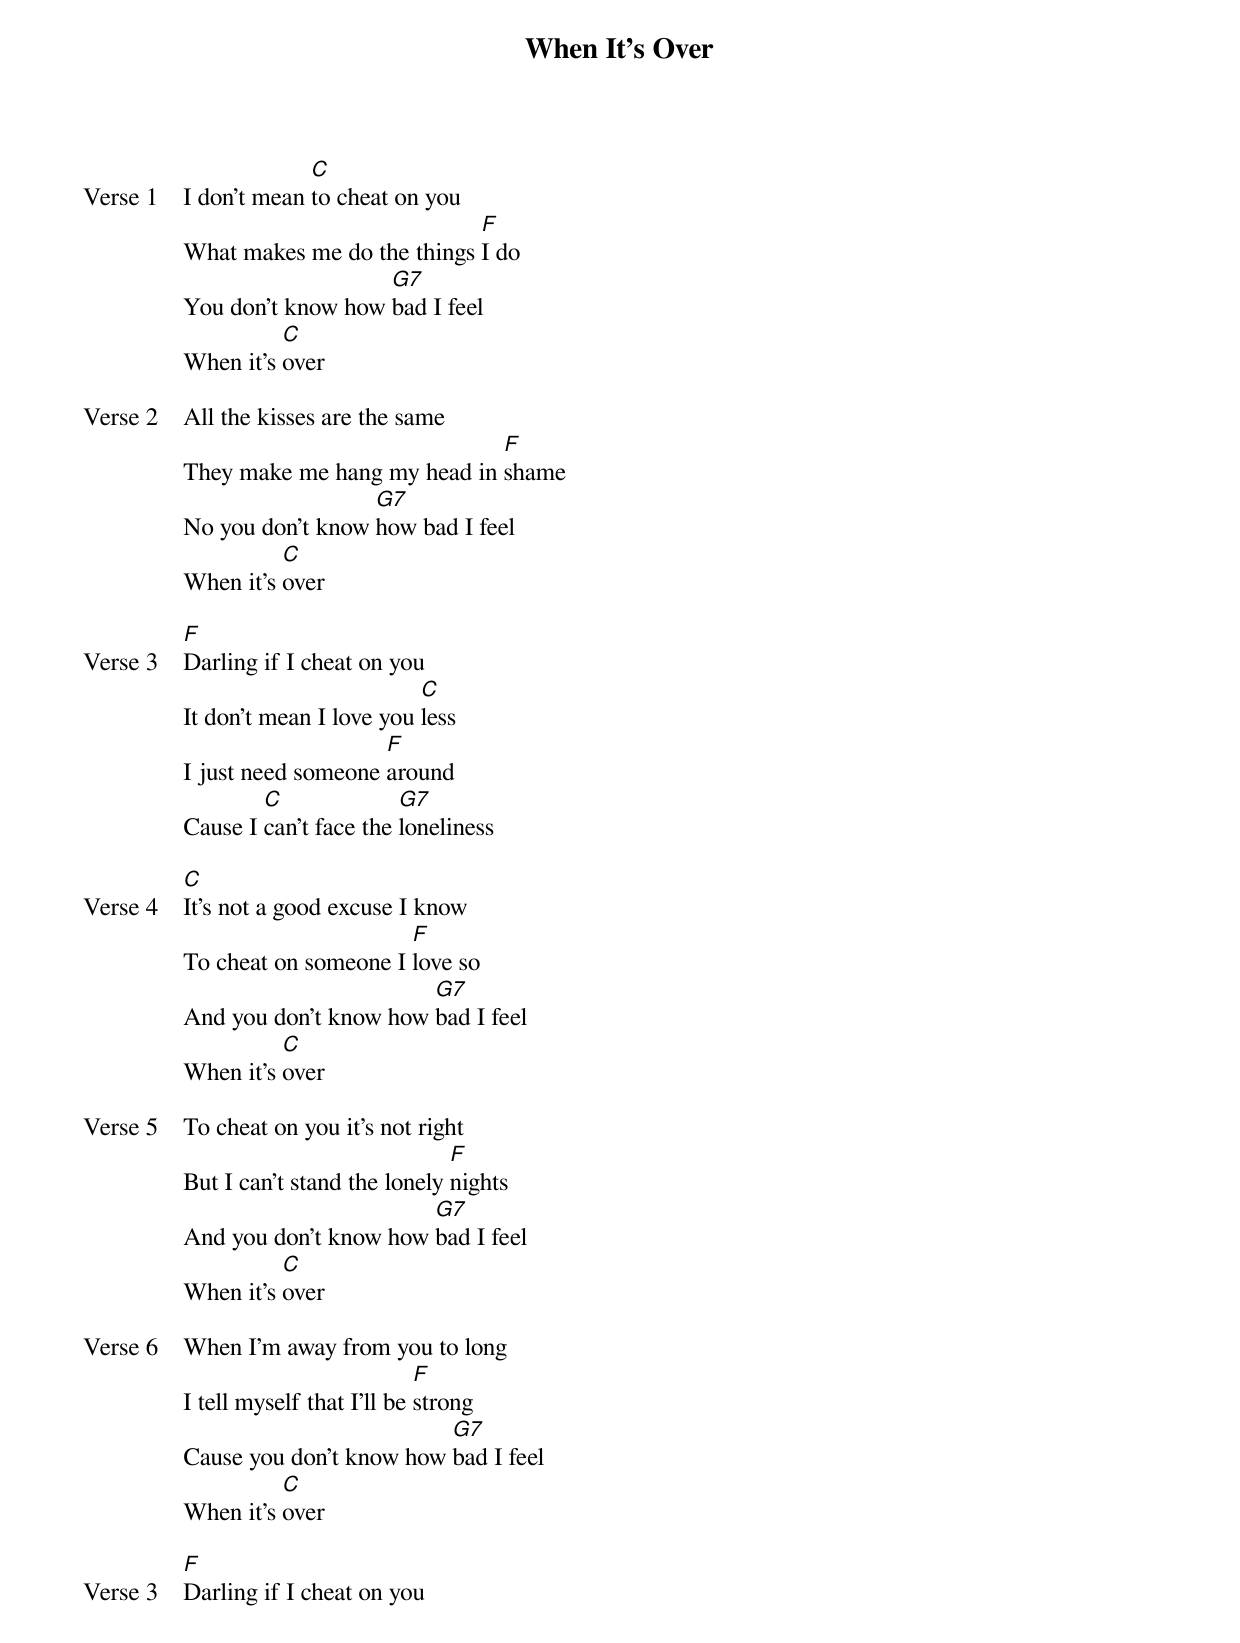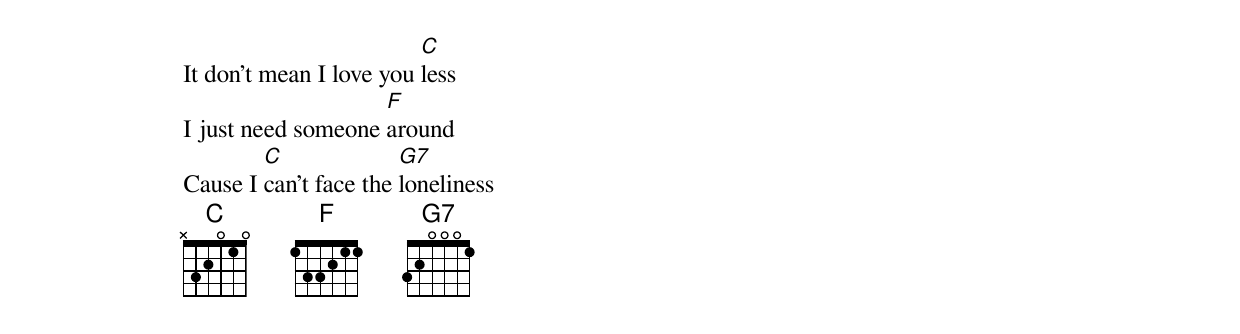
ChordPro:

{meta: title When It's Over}
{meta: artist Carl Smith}
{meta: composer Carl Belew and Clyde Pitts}
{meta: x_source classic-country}
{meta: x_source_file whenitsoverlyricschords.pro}
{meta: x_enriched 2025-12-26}

{start_of_verse: Verse 1}
I don't mean [C]to cheat on you
What makes me do the things [F]I do
You don't know how [G7]bad I feel
When it's [C]over
{end_of_verse}

{start_of_verse: Verse 2}
All the kisses are the same
They make me hang my head in [F]shame
No you don't know [G7]how bad I feel
When it's [C]over
{end_of_verse}

{start_of_verse: Verse 3}
[F]Darling if I cheat on you
It don't mean I love you [C]less
I just need someone [F]around
Cause I [C]can't face the [G7]loneliness
{end_of_verse}

{start_of_verse: Verse 4}
[C]It's not a good excuse I know
To cheat on someone I [F]love so
And you don't know how [G7]bad I feel
When it's [C]over
{end_of_verse}

{start_of_verse: Verse 5}
To cheat on you it's not right
But I can't stand the lonely [F]nights
And you don't know how [G7]bad I feel
When it's [C]over
{end_of_verse}

{start_of_verse: Verse 6}
When I'm away from you to long
I tell myself that I'll be [F]strong
Cause you don't know how [G7]bad I feel
When it's [C]over
{end_of_verse}

{start_of_verse: Verse 3}
[F]Darling if I cheat on you
It don't mean I love you [C]less
I just need someone [F]around
Cause I [C]can't face the [G7]loneliness
{end_of_verse}
